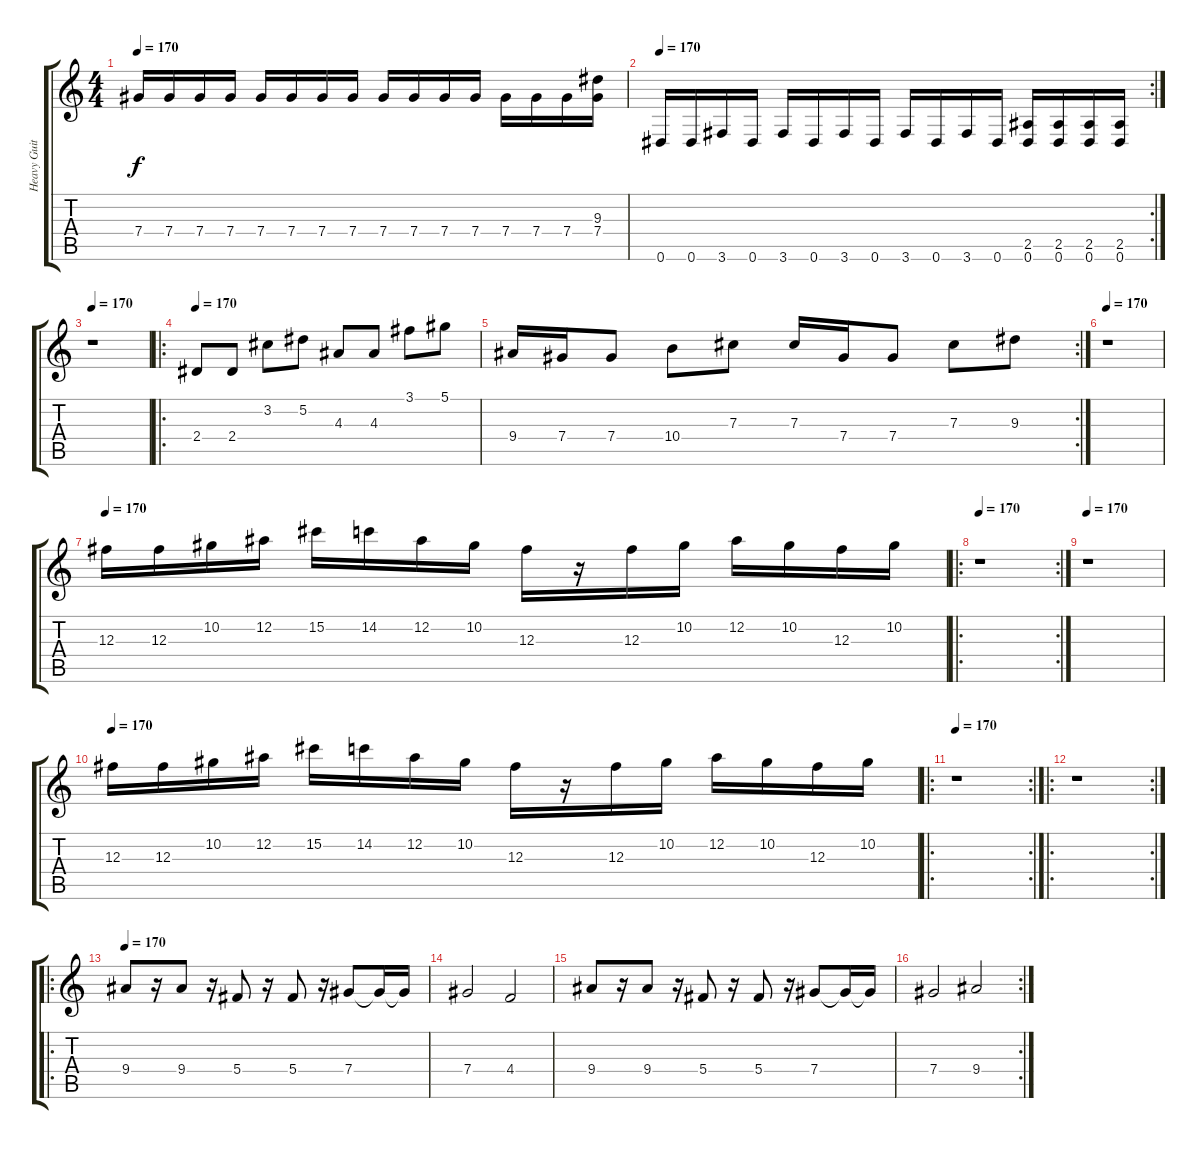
\track ("Heavy Guitar 2" "Heavy Guit") {instrument overdrivenguitar}
\staff {score tabs}
\tuning (Eb4 Bb3 Gb3 Db3 Ab2 Eb2) {hide}
\ts (4 4)
\tempo 170
\clef g2
\ks c
7.4.16{dy f} 7.4.16 7.4.16 7.4.16 7.4.16 7.4.16 7.4.16 7.4.16 7.4.16 7.4.16 7.4.16 7.4.16 7.4.16 7.4.16 7.4.16 (9.3 7.4).16 |
\rc 2
\tempo 170
0.6.16 0.6.16 3.6.16 0.6.16 3.6.16 0.6.16 3.6.16 0.6.16 3.6.16 0.6.16 3.6.16 0.6.16 (2.5 0.6).16 (2.5 0.6).16 (2.5 0.6).16 (2.5 0.6).16 |
\tempo 170
r.1 |
\ro
\tempo 170
2.4.8 2.4.8 3.2.8 5.2.8 4.3.8 4.3.8 3.1.8 5.1.8 |
\rc 2
9.4.16 7.4.16 7.4.8 10.4.8 7.3.8 7.3.16 7.4.16 7.4.8 7.3.8 9.3.8 |
\tempo 170
r.1 |
\tempo 170
12.3.16 12.3.16 10.2.16 12.2.16 15.2.16 14.2.16 12.2.16 10.2.16 12.3.16 r.16 12.3.16 10.2.16 12.2.16 10.2.16 12.3.16 10.2.16 |
\ro
\rc 2
\tempo 170
r.1 |
\tempo 170
r.1 |
\tempo 170
12.3.16 12.3.16 10.2.16 12.2.16 15.2.16 14.2.16 12.2.16 10.2.16 12.3.16 r.16 12.3.16 10.2.16 12.2.16 10.2.16 12.3.16 10.2.16 |
\ro
\rc 2
\tempo 170
r.1 |
\ro
\rc 2
r.1 |
\ro
\tempo 170
9.4.8 r.16 9.4.8 r.16 5.4.8 r.16 5.4.8 r.16 7.4.8 7.4{t}.16 7.4{t}.16 |
7.4.2 4.4.2 |
9.4.8 r.16 9.4.8 r.16 5.4.8 r.16 5.4.8 r.16 7.4.8 7.4{t}.16 7.4{t}.16 |
\rc 2
7.4.2 9.4.2
